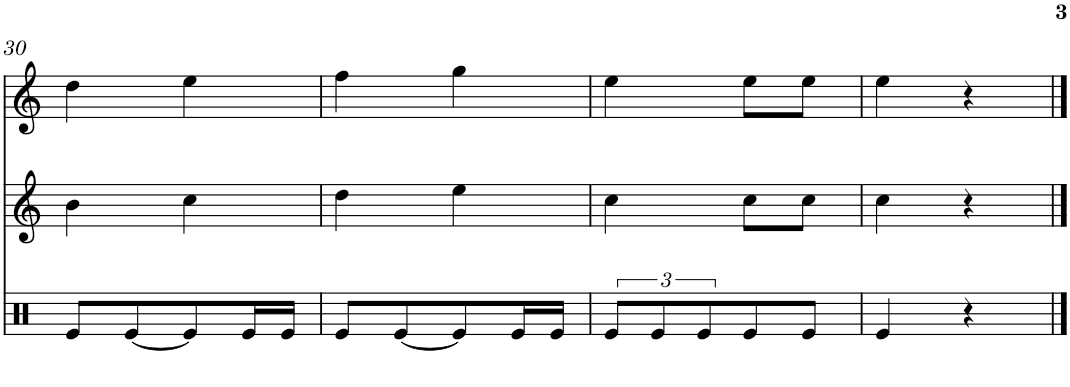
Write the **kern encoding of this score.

**kern	**kern	**kern
*part3	*part2	*part1
*staff3	*staff2	*staff1
*I"Timbal	*I"Gralla 2	*I"Gralla 1
!!LO:PB:g=z
*clefX	*clefG2	*clefG2
*k[]	*k[]	*k[]
*M3/8	*M3/8	*M3/8
=30	=30	=30
8e/L	4b\	4dd\
[8e/	.	.
8e/]	[8cc\	[8ee\
16e/L	8ryy	8ryy
16e/JJ	.	.
=31	=31	=31
8e/L	4dd\	4ff\
[8e/	.	.
8e/]	8cc\]	8ee\]
16e/L	[8ee\	[8gg\
16e/JJ	.	.
=32	=32	=32
12e/L	4cc\	4ee\
12e/	.	.
12e/	.	.
8e/	8ee\]	8gg\]
8e/J	8cc\L	8ee\L
8ryy	8cc\J	8ee\J
=33	=33	=33
4e/	4cc\	4ee\
8r	8r	8r
==34	==34	==34
8r	8r	8r
=	=	=
*-	*-	*-
